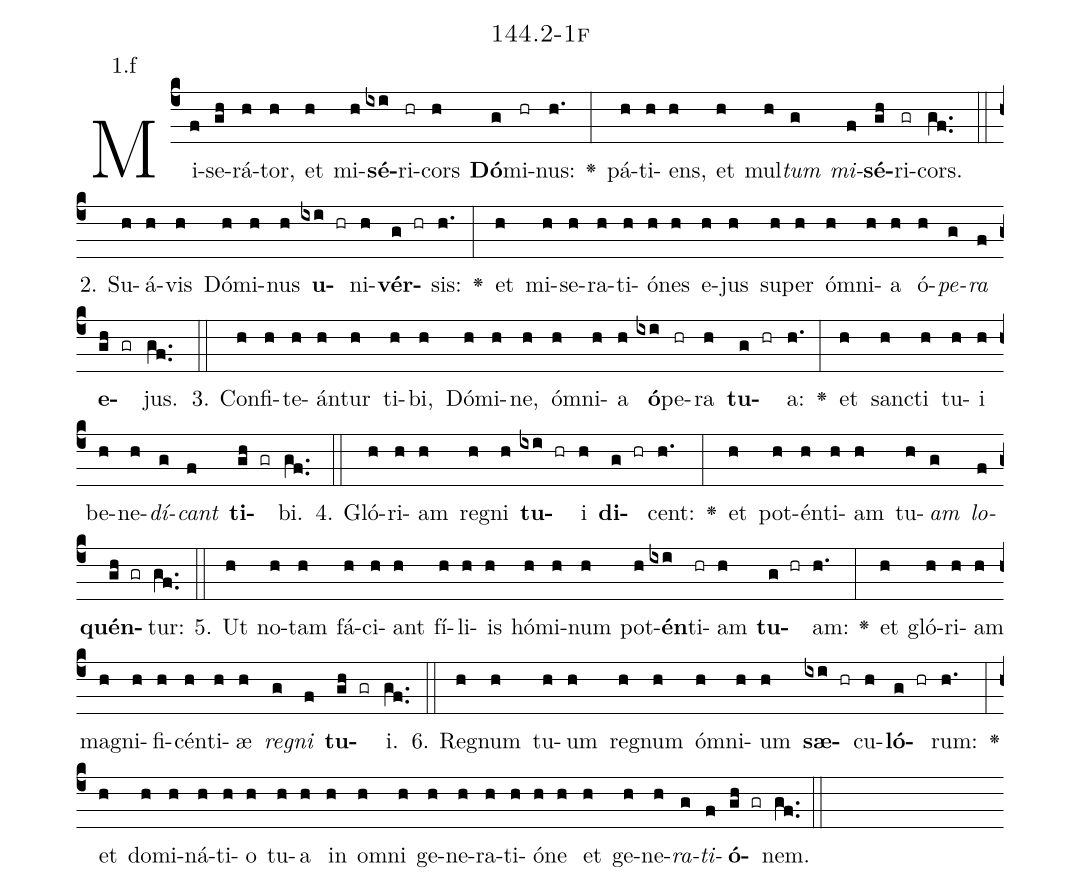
name: 144.2-1f;
annotation: 1.f;
%%
(c4)Mi(f)se(gh)rá(h)tor,(h) et(h) mi(h)<b>sé</b>(ixi)ri(hr)cors(h) <b>Dó</b>(g)mi(hr)nus:(h.) <v>\greheightstar</v>(:) pá(h)ti(h)ens,(h) et(h) mul(h)<i>tum</i>(g) <i>mi</i>(f)<b>sé</b>(gh)ri(gr)cors.(gf..) (::)
2. Su(h)á(h)vis(h) Dó(h)mi(h)nus(h) <b>u</b>(ixi hr)ni(h)<b>vér</b>(g hr)sis:(h.) <v>\greheightstar</v>(:) et(h) mi(h)se(h)ra(h)ti(h)ó(h)nes(h) e(h)jus(h) su(h)per(h) óm(h)ni(h)a(h) ó(h)<i>pe</i>(g)<i>ra</i>(f) <b>e</b>(gh gr)jus.(gf..) (::)
3. Con(h)fi(h)te(h)án(h)tur(h) ti(h)bi,(h) Dó(h)mi(h)ne,(h) óm(h)ni(h)a(h) <b>ó</b>(ixi)pe(hr)ra(h) <b>tu</b>(g hr)a:(h.) <v>\greheightstar</v>(:) et(h) sanc(h)ti(h) tu(h)i(h) be(h)ne(h)<i>dí</i>(g)<i>cant</i>(f) <b>ti</b>(gh gr)bi.(gf..) (::)
4. Gló(h)ri(h)am(h) re(h)gni(h) <b>tu</b>(ixi hr)i(h) <b>di</b>(g hr)cent:(h.) <v>\greheightstar</v>(:) et(h) pot(h)én(h)ti(h)am(h) tu(h)<i>am</i>(g) <i>lo</i>(f)<b>quén</b>(gh gr)tur:(gf..) (::)
5. Ut(h) no(h)tam(h) fá(h)ci(h)ant(h) fí(h)li(h)is(h) hó(h)mi(h)num(h) pot(h)<b>én</b>(ixi)ti(hr)am(h) <b>tu</b>(g hr)am:(h.) <v>\greheightstar</v>(:) et(h) gló(h)ri(h)am(h) ma(h)gni(h)fi(h)cén(h)ti(h)æ(h) <i>re</i>(g)<i>gni</i>(f) <b>tu</b>(gh gr)i.(gf..) (::)
6. Re(h)gnum(h) tu(h)um(h) re(h)gnum(h) óm(h)ni(h)um(h) <b>sæ</b>(ixi hr)cu(h)<b>ló</b>(g hr)rum:(h.) <v>\greheightstar</v>(:) et(h) do(h)mi(h)ná(h)ti(h)o(h) tu(h)a(h) in(h) om(h)ni(h) ge(h)ne(h)ra(h)ti(h)ó(h)ne(h) et(h) ge(h)ne(h)<i>ra</i>(g)<i>ti</i>(f)<b>ó</b>(gh gr)nem.(gf..) (::)
